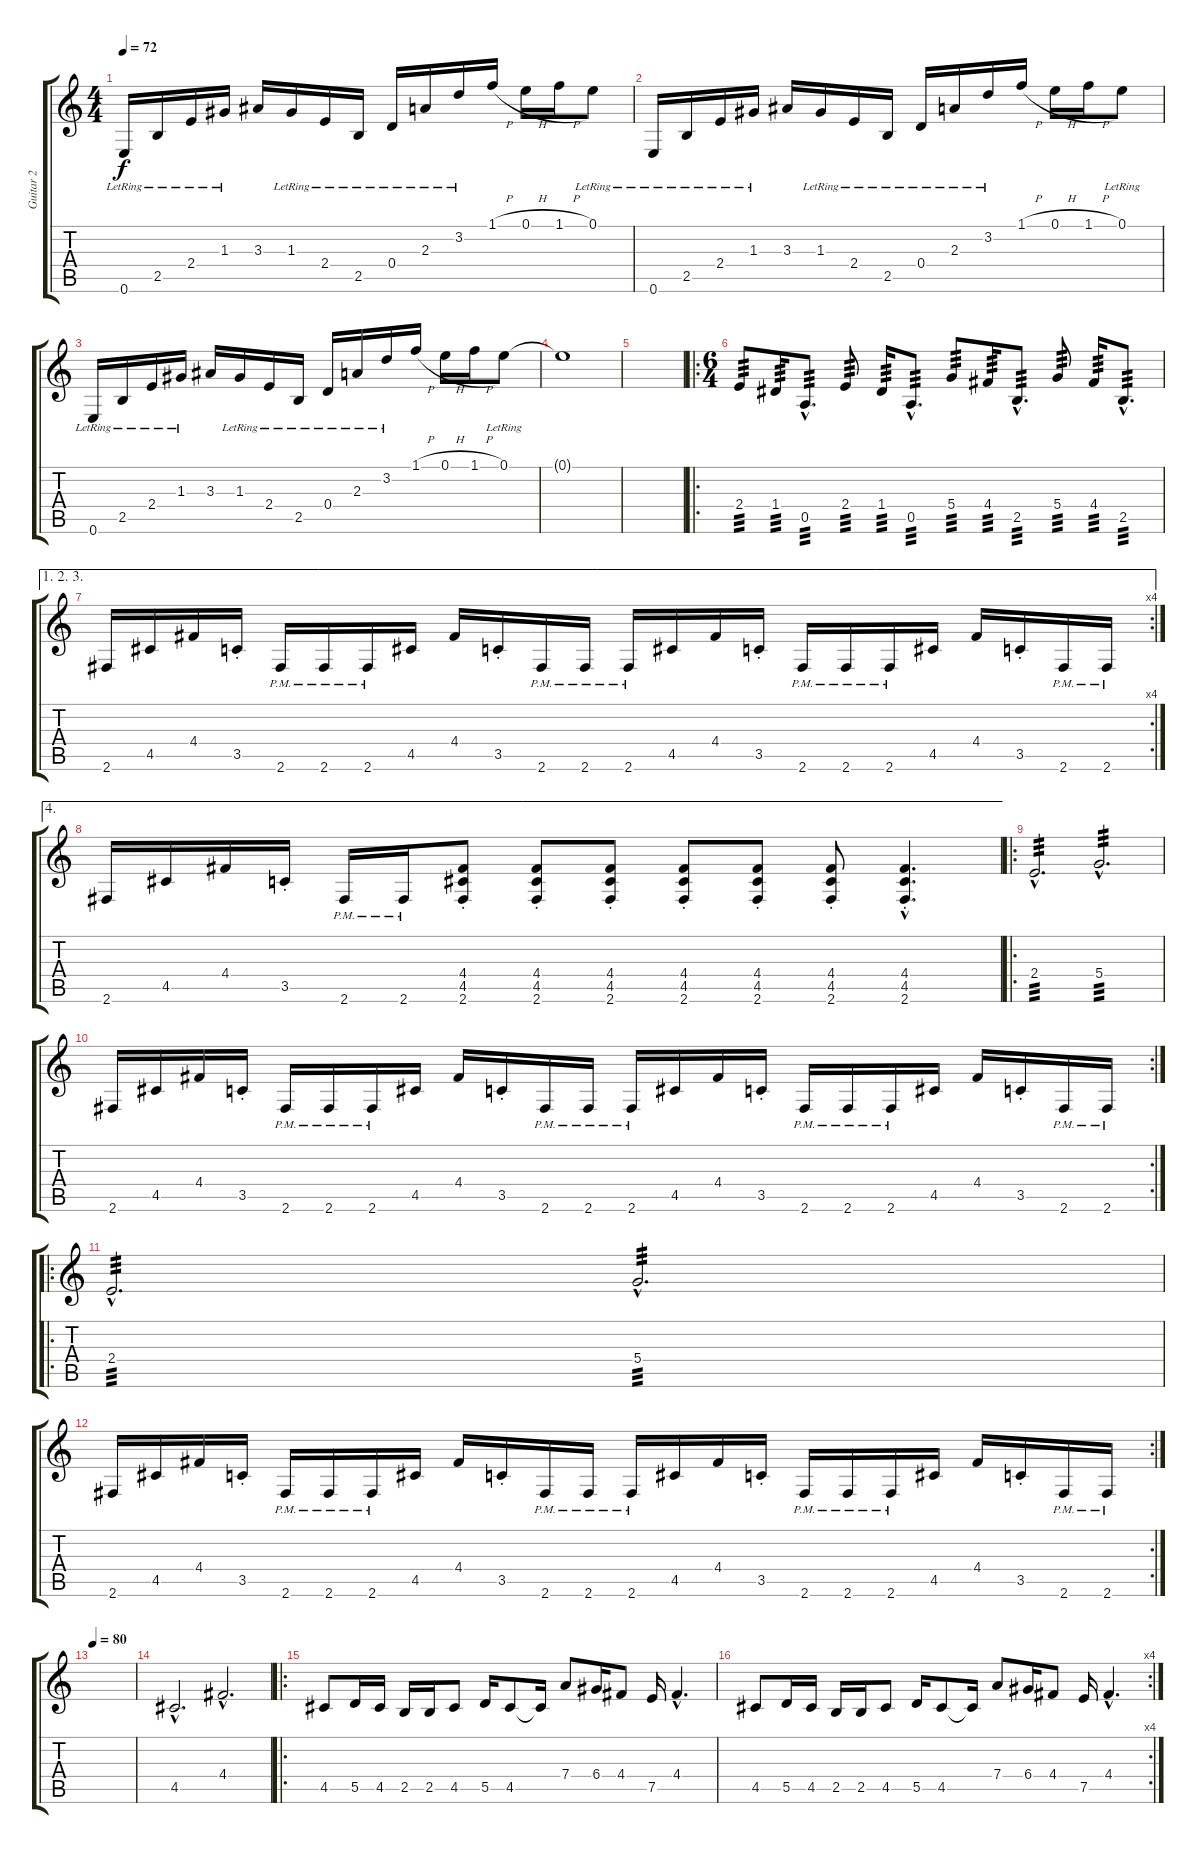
\track ("Guitar 2" "Guitar 2") {instrument distortionguitar}
\staff {score tabs}
\tuning (E4 B3 G3 D3 A2 E2) {hide}
\ts (4 4)
\tempo 72
\clef g2
\ks c
0.6{lr}.16{dy f volume 11 balance 8 instrument acousticguitarnylon} 2.5{lr}.16 2.4{lr}.16 1.3{lr}.16 3.3.16 1.3{lr}.16 2.4{lr}.16 2.5{lr}.16 0.4{lr}.16 2.3{lr}.16 3.2{lr}.16 1.1{h}.16 0.1{h}.16 1.1{h}.16 0.1{lr}.8 |
0.6{lr}.16{volume 11 balance 8 instrument acousticguitarnylon} 2.5{lr}.16 2.4{lr}.16 1.3{lr}.16 3.3.16 1.3{lr}.16 2.4{lr}.16 2.5{lr}.16 0.4{lr}.16 2.3{lr}.16 3.2{lr}.16 1.1{h}.16 0.1{h}.16 1.1{h}.16 0.1{lr}.8 |
0.6{lr}.16{volume 11 balance 8 instrument acousticguitarnylon} 2.5{lr}.16 2.4{lr}.16 1.3{lr}.16 3.3.16 1.3{lr}.16 2.4{lr}.16 2.5{lr}.16 0.4{lr}.16 2.3{lr}.16 3.2{lr}.16 1.1{h}.16 0.1{h}.16 1.1{h}.16 0.1{lr}.8 |
0.1{t}.1 |
|
\ro
\ts (6 4)
2.4.8{tp 3 instrument distortionguitar} 1.4.16{tp 3} 0.5{hac}.8{d tp 3} 2.4.8{tp 3} 1.4.16{tp 3} 0.5{hac}.8{d tp 3} 5.4.8{tp 3} 4.4.16{tp 3} 2.5{hac}.8{d tp 3} 5.4.8{tp 3} 4.4.16{tp 3} 2.5{hac}.8{d tp 3} |
\ae (1 2 3)
\rc 4
2.6.16 4.5.16 4.4.16 3.5{st}.16 2.6{pm}.16 2.6{pm}.16 2.6{pm}.16 4.5.16 4.4.16 3.5{st}.16 2.6{pm}.16 2.6{pm}.16 2.6{pm}.16 4.5.16 4.4.16 3.5{st}.16 2.6{pm}.16 2.6{pm}.16 2.6{pm}.16 4.5.16 4.4.16 3.5{st}.16 2.6{pm}.16 2.6{pm}.16 |
\ae 4
2.6.16 4.5.16 4.4.16 3.5{st}.16 2.6{pm}.16 2.6{pm}.16 (4.4{st} 4.5{st} 2.6{st}).8 (4.4{st} 4.5{st} 2.6{st}).8 (4.4{st} 4.5{st} 2.6{st}).8 (4.4{st} 4.5{st} 2.6{st}).8 (4.4{st} 4.5{st} 2.6{st}).8 (4.4{st} 4.5{st} 2.6{st}).8 (4.4{hac st} 4.5{hac st} 2.6{hac st}).4{d} |
\ro
2.4{hac}.2{d tp 3 balance 8} 5.4{hac}.2{d tp 3} |
\rc 2
2.6.16 4.5.16 4.4.16 3.5{st}.16 2.6{pm}.16 2.6{pm}.16 2.6{pm}.16 4.5.16 4.4.16 3.5{st}.16 2.6{pm}.16 2.6{pm}.16 2.6{pm}.16 4.5.16 4.4.16 3.5{st}.16 2.6{pm}.16 2.6{pm}.16 2.6{pm}.16 4.5.16 4.4.16 3.5{st}.16 2.6{pm}.16 2.6{pm}.16 |
\ro
2.4{hac}.2{d tp 3} 5.4{hac}.2{d tp 3} |
\rc 2
2.6.16 4.5.16 4.4.16 3.5{st}.16 2.6{pm}.16 2.6{pm}.16 2.6{pm}.16 4.5.16 4.4.16 3.5{st}.16 2.6{pm}.16 2.6{pm}.16 2.6{pm}.16 4.5.16 4.4.16 3.5{st}.16 2.6{pm}.16 2.6{pm}.16 2.6{pm}.16 4.5.16 4.4.16 3.5{st}.16 2.6{pm}.16 2.6{pm}.16 |
\tempo 80
|
4.5{hac}.2{d volume 13 balance 4} 4.4{hac}.2{d} |
\ro
4.5.8 5.5.16 4.5.16 2.5.16 2.5.16 4.5.8 5.5.16 4.5.8 4.5{t}.16 7.4.8 6.4.16 4.4.8 7.5.16 4.4{hac}.4{d} |
\rc 4
4.5.8 5.5.16 4.5.16 2.5.16 2.5.16 4.5.8 5.5.16 4.5.8 4.5{t}.16 7.4.8 6.4.16 4.4.8 7.5.16 4.4{hac}.4{d}
